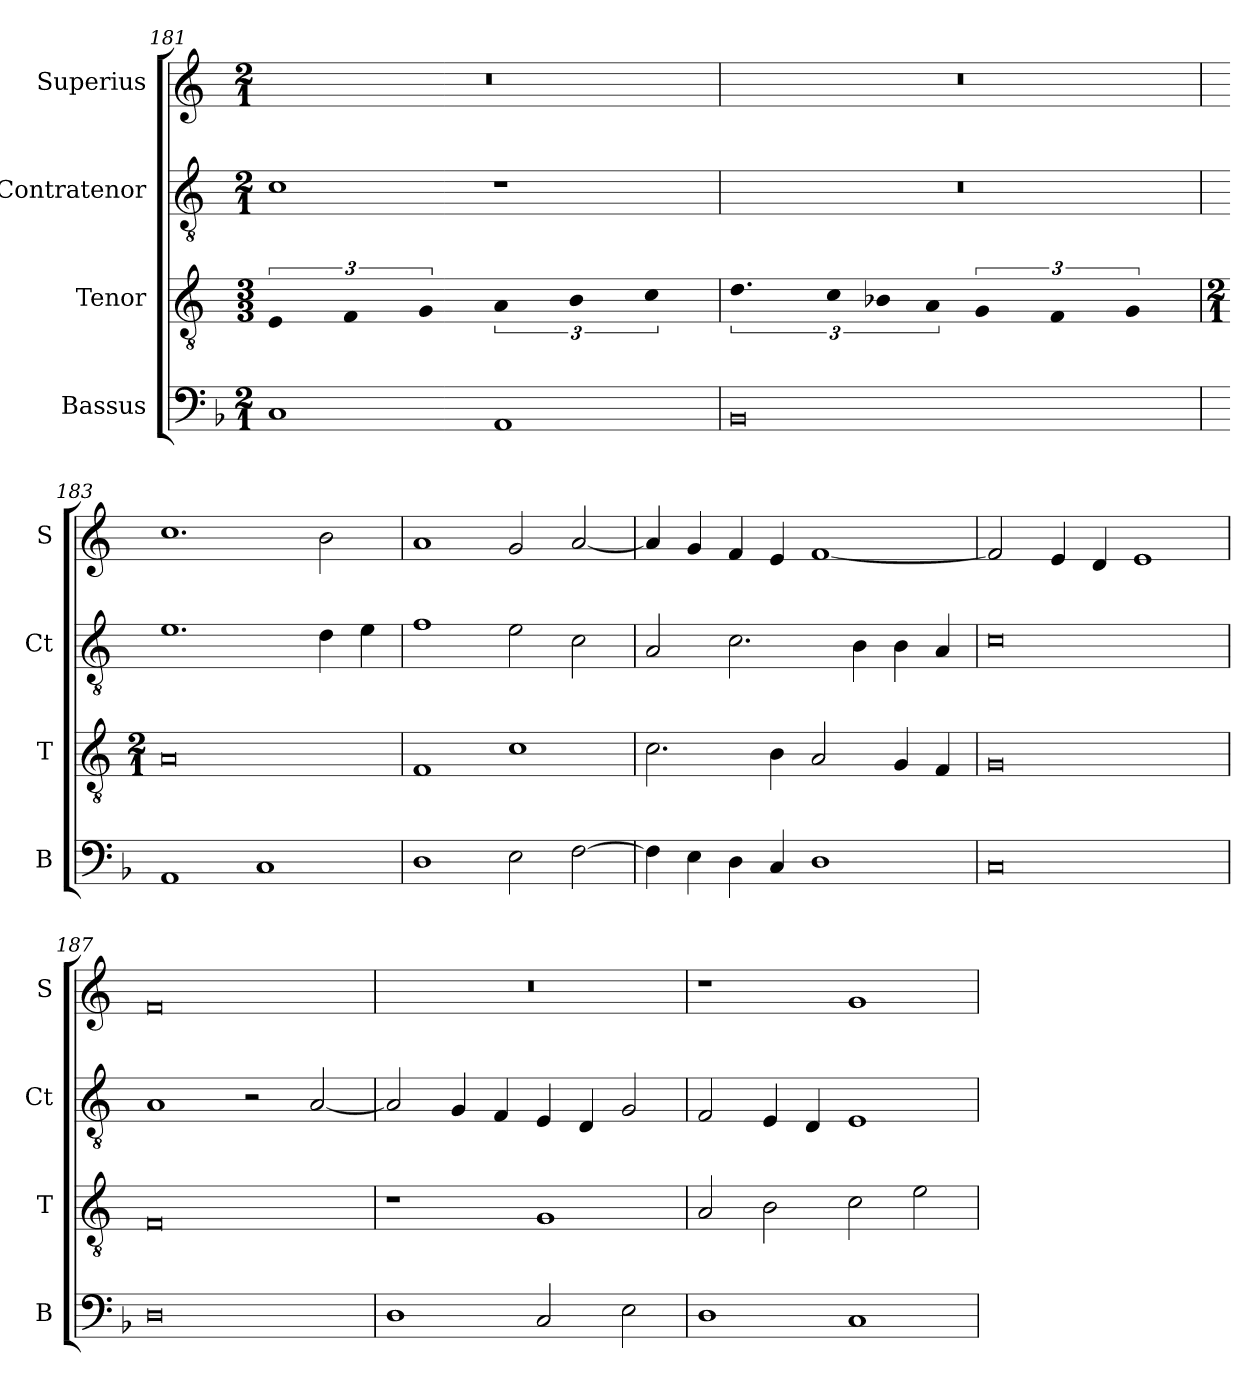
**kern	**kern	**kern	**kern
*part4	*part3	*part2	*part1
*staff4	*staff3	*staff2	*staff1
*I"Bassus	*I"Tenor	*I"Contratenor	*I"Superius
*I'B	*I'T	*I'Ct	*I'S
*clefF4	*clefGv2	*clefGv2	*clefG2
*k[b-]	*k[]	*k[]	*k[]
*M2/1	*M3/3	*M2/1	*M2/1
=181	=181	=181	=181
!	!LO:N:vis=2	!	!
1C	3E	1c	0r
!	!LO:N:vis=2	!	!
.	3F	.	.
!	!LO:N:vis=2	!	!
.	3G	.	.
!	!LO:N:vis=2	!	!
1AA	3A	1r	.
!	!LO:N:vis=2	!	!
.	3B	.	.
!	!LO:N:vis=2	!	!
.	3c	.	.
=182	=182	=182	=182
!	!LO:N:vis=2.	!	!
0BB-	3.d	0r	0r
!	!LO:N:vis=4	!	!
.	6c	.	.
!	!LO:N:vis=4	!	!
.	6B-X	.	.
!	!LO:N:vis=4	!	!
.	6A	.	.
!	!LO:N:vis=2	!	!
.	3G	.	.
!	!LO:N:vis=2	!	!
.	3F	.	.
!	!LO:N:vis=2	!	!
.	3G	.	.
=183	=183	=183	=183
*	*M2/1	*	*
1AA	0A	1.e	1.cc
1C	.	.	.
.	.	4d	2b
.	.	4e	.
=184	=184	=184	=184
1D	1F	1f	1a
2E	1c	2e	2g
[2F	.	2c	[2a
=185	=185	=185	=185
4F]	2.c	2A	4a]
4E	.	.	4g
4D	.	2.c	4f
4C	4B	.	4e
1D	2A	.	[1f
.	.	4B	.
.	4G	4B	.
.	4F	4A	.
=186	=186	=186	=186
0C	0G	0c	2f]
.	.	.	4e
.	.	.	4d
.	.	.	1e
=187	=187	=187	=187
0D	0F	1A	0f
.	.	2r	.
.	.	[2A	.
=188	=188	=188	=188
1D	1r	2A]	0r
.	.	4G	.
.	.	4F	.
2C	1G	4E	.
.	.	4D	.
2E	.	2G	.
=189	=189	=189	=189
1D	2A	2F	1r
.	2B	4E	.
.	.	4D	.
1C	2c	1E	1g
.	2e	.	.
=	=	=	=
*-	*-	*-	*-
